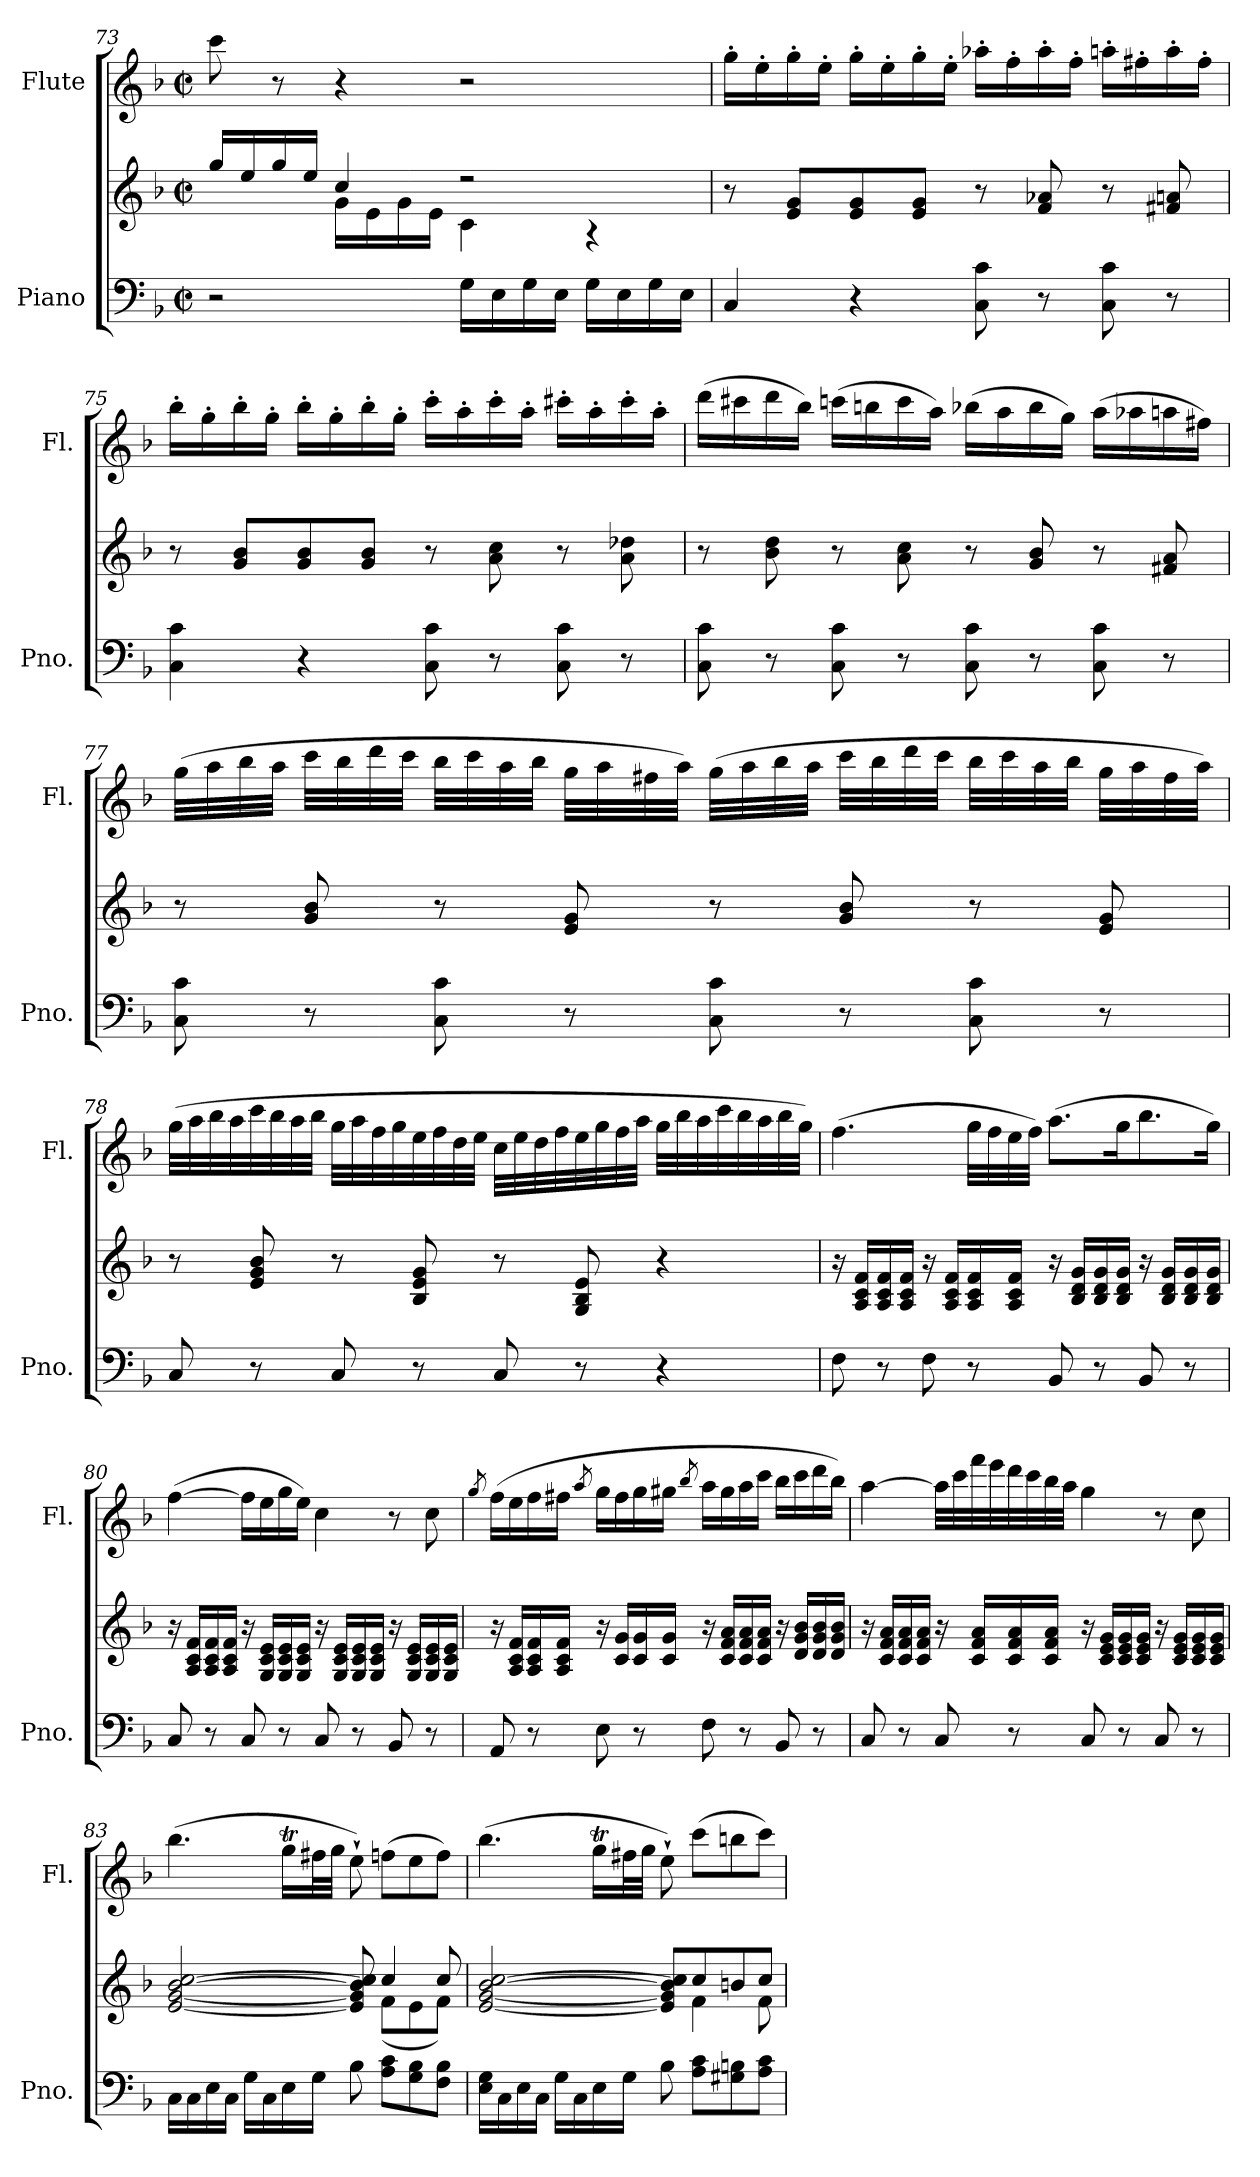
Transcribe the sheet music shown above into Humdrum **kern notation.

**kern	**kern	**kern
*part2	*part2	*part1
*staff3	*staff2	*staff1
*I"Piano	*	*I"Flute
*I'Pno.	*	*I'Fl.
!!LO:LB:g=z
*clefF4	*clefG2	*clefG2
*k[b-]	*k[b-]	*k[b-]
*M2/2	*M2/2	*M2/2
*met(c|)	*met(c|)	*met(c|)
=73	=73	=73
*	*^	*
2r	16gg/LL	4ryy	8ccc\
.	16ee/	.	.
.	16gg/	.	8r
.	16ee/JJ	.	.
.	4cc/	16g\LL	4r
.	.	16e\	.
.	.	16g\	.
.	.	16e\JJ	.
16G\LL	2r	4c\	2r
16E\	.	.	.
16G\	.	.	.
16E\JJ	.	.	.
16G\LL	.	4r	.
16E\	.	.	.
16G\	.	.	.
16E\JJ	.	.	.
*	*v	*v	*
=74	=74	=74
4C/	8r	16gg'\LL
.	.	16ee'\
.	8e/ 8g/L	16gg'\
.	.	16ee'\JJ
4r	8e/ 8g/	16gg'\LL
.	.	16ee'\
.	8e/ 8g/J	16gg'\
.	.	16ee'\JJ
8C\ 8c\	8r	16aa-X'\LL
.	.	16ff'\
8r	8f/ 8a-X/	16aa-'\
.	.	16ff'\JJ
8C\ 8c\	8r	16aan'\LL
.	.	16ff#X'\
8r	8f#X/ 8an/	16aa'\
.	.	16ff#'\JJ
=75	=75	=75
4C\ 4c\	8r	16bb-'\LL
.	.	16gg'\
.	8g/ 8b-/L	16bb-'\
.	.	16gg'\JJ
4r	8g/ 8b-/	16bb-'\LL
.	.	16gg'\
.	8g/ 8b-/J	16bb-'\
.	.	16gg'\JJ
8C\ 8c\	8r	16ccc'\LL
.	.	16aa'\
8r	8a\ 8cc\	16ccc'\
.	.	16aa'\JJ
8C\ 8c\	8r	16ccc#X'\LL
.	.	16aa'\
8r	8a\ 8dd-X\	16ccc#'\
.	.	16aa'\JJ
!!LO:PB:g=z
=76	=76	=76
8C\ 8c\	8r	(16ddd\LL
.	.	16ccc#X\
8r	8b-\ 8dd\	16ddd\
.	.	16bb-\JJ)
8C\ 8c\	8r	(16cccn\LL
.	.	16bbn\
8r	8a\ 8cc\	16ccc\
.	.	16aa\JJ)
8C\ 8c\	8r	(16bb-X\LL
.	.	16aa\
8r	8g/ 8b-/	16bb-\
.	.	16gg\JJ)
8C\ 8c\	8r	(16aa\LL
.	.	16aa-X\
8r	8f#X/ 8a/	16aan\
.	.	16ff#X\JJ)
=77	=77	=77
8C\ 8c\	8r	(32gg\LLL
.	.	32aa\
.	.	32bb-\
.	.	32aa\JJJ
8r	8g/ 8b-/	32ccc\LLL
.	.	32bb-\
.	.	32ddd\
.	.	32ccc\JJJ
8C\ 8c\	8r	32bb-\LLL
.	.	32ccc\
.	.	32aa\
.	.	32bb-\JJJ
8r	8e/ 8g/	32gg\LLL
.	.	32aa\
.	.	32ff#X\
.	.	32aa\JJJ)
8C\ 8c\	8r	(32gg\LLL
.	.	32aa\
.	.	32bb-\
.	.	32aa\JJJ
8r	8g/ 8b-/	32ccc\LLL
.	.	32bb-\
.	.	32ddd\
.	.	32ccc\JJJ
8C\ 8c\	8r	32bb-\LLL
.	.	32ccc\
.	.	32aa\
.	.	32bb-\JJJ
8r	8e/ 8g/	32gg\LLL
.	.	32aa\
.	.	32ff#\
.	.	32aa\JJJ)
!!LO:LB:g=z
=78	=78	=78
8C/	8r	(32gg\LLL
.	.	32aa\
.	.	32bb-\
.	.	32aa\
8r	8e/ 8g/ 8b-/	32ccc\
.	.	32bb-\
.	.	32aa\
.	.	32bb-\JJJ
8C/	8r	32gg\LLL
.	.	32aa\
.	.	32ff\
.	.	32gg\
8r	8B-/ 8e/ 8g/	32ee\
.	.	32ff\
.	.	32dd\
.	.	32ee\JJJ
8C/	8r	32cc\LLL
.	.	32ee\
.	.	32dd\
.	.	32ff\
8r	8G/ 8B-/ 8e/	32ee\
.	.	32gg\
.	.	32ff\
.	.	32aa\JJJ
4r	4r	32gg\LLL
.	.	32bb-\
.	.	32aa\
.	.	32ccc\
.	.	32bb-\
.	.	32aa\
.	.	32bb-\
.	.	32gg\JJJ)
=79	=79	=79
8F\	16r	(4.ff\
.	16A/ 16c/ 16f/LL	.
8r	16A/ 16c/ 16f/	.
.	16A/ 16c/ 16f/JJ	.
8F\	16r	.
.	16A/ 16c/ 16f/LL	.
8r	16A/ 16c/ 16f/	32gg\LLL
.	.	32ff\
.	16A/ 16c/ 16f/JJ	32ee\
.	.	32ff\JJJ)
8BB-/	16r	(8.aa\L
.	16B-/ 16d/ 16g/LL	.
8r	16B-/ 16d/ 16g/	.
.	16B-/ 16d/ 16g/JJ	16gg\K
8BB-/	16r	8.bb-\
.	16B-/ 16d/ 16g/LL	.
8r	16B-/ 16d/ 16g/	.
.	16B-/ 16d/ 16g/JJ	16gg\Jk)
!!LO:LB:g=z
=80	=80	=80
8C/	16r	([4ff\
.	16A/ 16c/ 16f/LL	.
8r	16A/ 16c/ 16f/	.
.	16A/ 16c/ 16f/JJ	.
8C/	16r	16ff\LL]
.	16G/ 16c/ 16e/LL	16ee\
8r	16G/ 16c/ 16e/	16gg\
.	16G/ 16c/ 16e/JJ	16ee\JJ)
8C/	16r	4cc\
.	16G/ 16c/ 16e/LL	.
8r	16G/ 16c/ 16e/	.
.	16G/ 16c/ 16e/JJ	.
8BB-/	16r	8r
.	16G/ 16c/ 16e/LL	.
8r	16G/ 16c/ 16e/	8cc\
.	16G/ 16c/ 16e/JJ	.
=81	=81	=81
.	.	8qgg/
8AA/	16r	(16ff\LL
.	16A/ 16c/ 16f/LL	16ee\
8r	16A/ 16c/ 16f/	16ff\
.	16A/ 16c/ 16f/JJ	16ff#X\JJ
.	.	8qaa/
8E\	16r	16gg\LL
.	16c/ 16g/LL	16ff#\
8r	16c/ 16g/	16gg\
.	16c/ 16g/JJ	16gg#X\JJ
.	.	8qbb-/
8F\	16r	16aa\LL
.	16c/ 16f/ 16a/LL	16gg#\
8r	16c/ 16f/ 16a/	16aa\
.	16c/ 16f/ 16a/JJ	16ccc\JJ
8BB-/	16r	16bb-\LL
.	16d/ 16g/ 16b-/LL	16ccc\
8r	16d/ 16g/ 16b-/	16ddd\
.	16d/ 16g/ 16b-/JJ	16bb-\JJ)
!!LO:LB:g=z
=82	=82	=82
8C/	16r	[4aa\
.	16c/ 16f/ 16a/LL	.
8r	16c/ 16f/ 16a/	.
.	16c/ 16f/ 16a/JJ	.
8C/	16r	32aa\LLL]
.	.	32ccc\
.	16c/ 16f/ 16a/LL	32fff\
.	.	32eee\
8r	16c/ 16f/ 16a/	32ddd\
.	.	32ccc\
.	16c/ 16f/ 16a/JJ	32bb-\
.	.	32aa\JJJ
8C/	16r	4gg\
.	16c/ 16e/ 16g/LL	.
8r	16c/ 16e/ 16g/	.
.	16c/ 16e/ 16g/JJ	.
8C/	16r	8r
.	16c/ 16e/ 16g/LL	.
8r	16c/ 16e/ 16g/	8cc\
.	16c/ 16e/ 16g/JJ	.
=83	=83	=83
*	*^	*
16C\LL	[2e/ [2g/ [2b-/ [2cc/	8ryy	(4.bb-\
16C\	.	.	.
*	*v	*v	*
16E\	.	.
16C\JJ	.	.
16G\LL	.	.
16C\	.	.
16E\	.	16ggT\LL
16G\JJ	.	32ff#X\L
.	.	32gg\JJJ
8B-\	8e/] 8g/] 8b-/] 8cc/]	8ee`\)
*	*^	*
8A\ 8c\L	4cc/	(8f\L	(8ffn\L
8G\ 8B-\	.	8e\	8ee\
8F\ 8B-\J	8cc/	8f\J)	8ff\J)
=84	=84	=84	=84
16E\ 16G\LL	[2e/ [2g/ [2b-/ [2cc/	8ryy	(4.bb-\
16C\	.	.	.
*	*v	*v	*
16E\	.	.
16C\JJ	.	.
16G\LL	.	.
16C\	.	.
16E\	.	16ggT\LL
16G\JJ	.	32ff#X\L
.	.	32gg\JJJ
8B-\	8e/] 8g/] 8b-/] 8cc/]L	8ee`\)
*	*^	*
8A\ 8c\L	8cc/	4f\	(8ccc\L
8G#X\ 8Bn\	8bn/	.	8bbn\
8A\ 8c\J	8cc/J	8f\	8ccc\J)
*	*v	*v	*
=	=	=
*-	*-	*-
